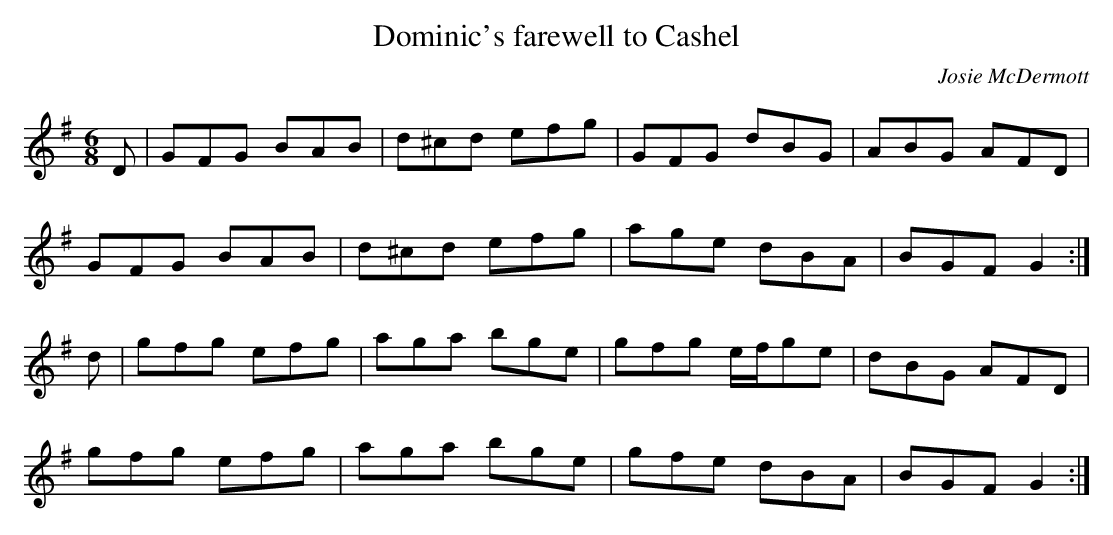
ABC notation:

X:1
T:Dominic's farewell to Cashel
C:Josie McDermott
M:6/8
L:1/8
K:G
D|GFG BAB|d^cd efg|GFG dBG|ABG AFD|
GFG BAB|d^cd efg|age dBA|BGF G2:|
d|gfg efg|aga bge|gfg e/f/ge|dBG AFD|
gfg efg|aga bge|gfe dBA|BGF G2:|
